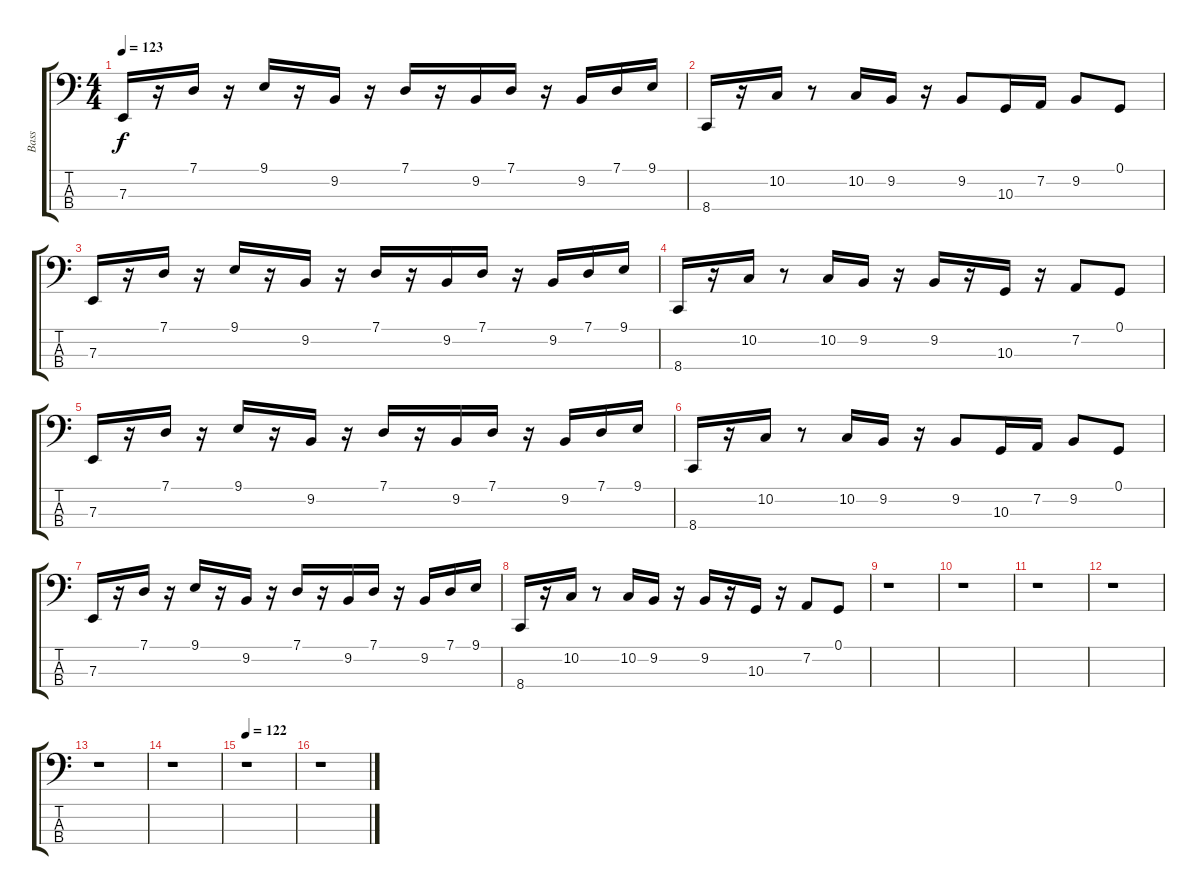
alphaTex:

\track ("Bass" "Bass") {instrument lead8bassandlead}
\staff {score tabs}
\tuning (G2 D2 A1 E1) {hide}
\ts (4 4)
\tempo 123
\clef f4
\ks c
7.3.16{dy f} r.16 7.1.16 r.16 9.1.16 r.16 9.2.16 r.16 7.1.16 r.16 9.2.16 7.1.16 r.16 9.2.16 7.1.16 9.1.16 |
8.4.16 r.16 10.2.16 r.8 10.2.16 9.2.16 r.16 9.2.8 10.3.16 7.2.16 9.2.8 0.1.8 |
7.3.16 r.16 7.1.16 r.16 9.1.16 r.16 9.2.16 r.16 7.1.16 r.16 9.2.16 7.1.16 r.16 9.2.16 7.1.16 9.1.16 |
8.4.16 r.16 10.2.16 r.8 10.2.16 9.2.16 r.16 9.2.16 r.16 10.3.16 r.16 7.2.8 0.1.8 |
7.3.16 r.16 7.1.16 r.16 9.1.16 r.16 9.2.16 r.16 7.1.16 r.16 9.2.16 7.1.16 r.16 9.2.16 7.1.16 9.1.16 |
8.4.16 r.16 10.2.16 r.8 10.2.16 9.2.16 r.16 9.2.8 10.3.16 7.2.16 9.2.8 0.1.8 |
7.3.16 r.16 7.1.16 r.16 9.1.16 r.16 9.2.16 r.16 7.1.16 r.16 9.2.16 7.1.16 r.16 9.2.16 7.1.16 9.1.16 |
8.4.16 r.16 10.2.16 r.8 10.2.16 9.2.16 r.16 9.2.16 r.16 10.3.16 r.16 7.2.8 0.1.8 |
r.1 |
r.1 |
r.1 |
r.1 |
r.1 |
r.1 |
\tempo 122
r.1 |
r.1
